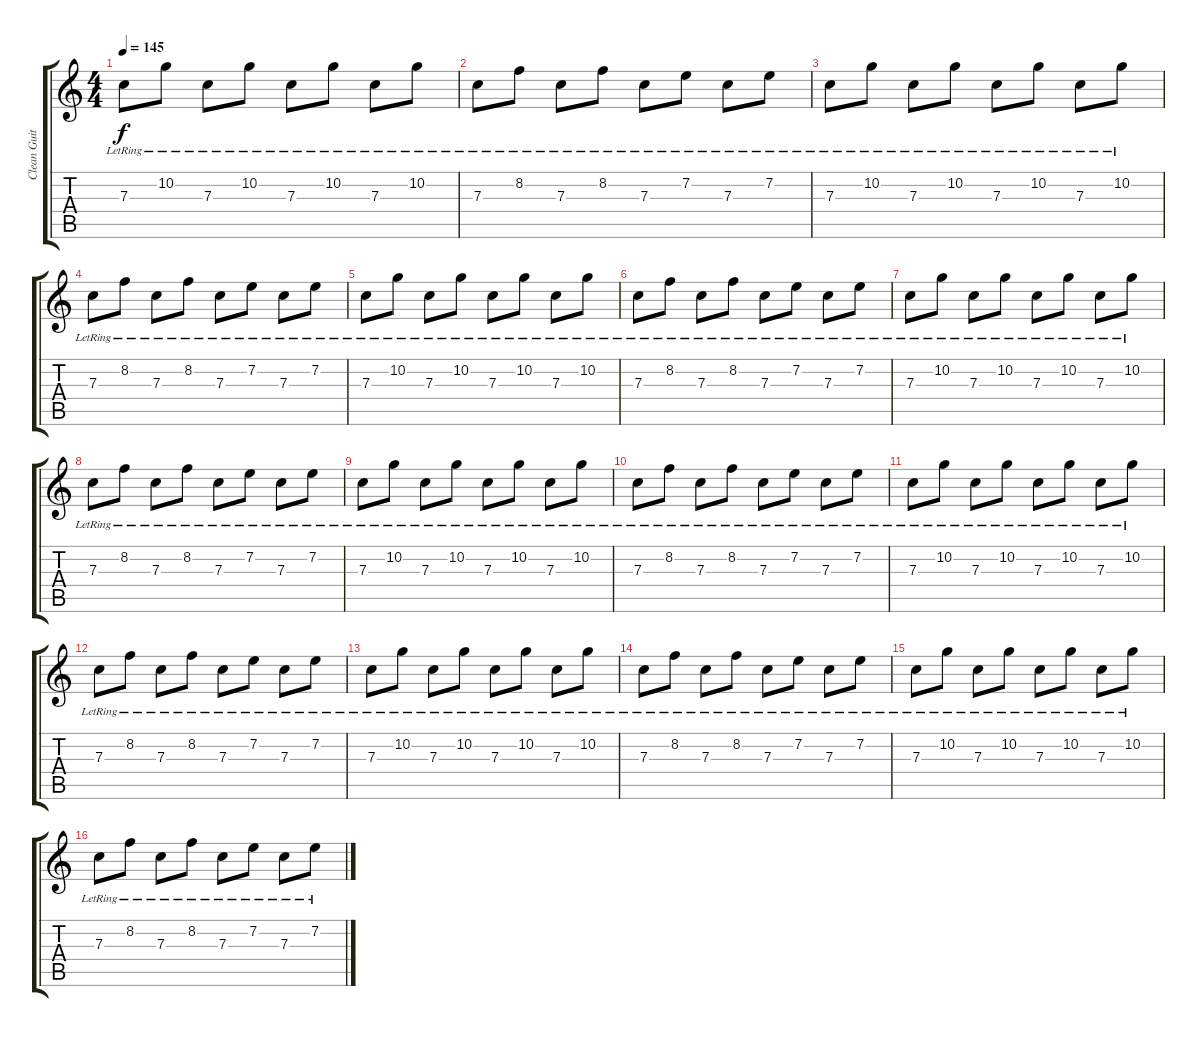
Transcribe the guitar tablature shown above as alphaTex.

\track ("Clean Guitar" "Clean Guit") {instrument electricguitarclean}
\staff {score tabs}
\tuning (D4 A3 F3 C3 G2 C2) {hide}
\ts (4 4)
\tempo 145
\clef g2
\ks c
7.3{lr}.8{dy f} 10.2{lr}.8 7.3{lr}.8 10.2{lr}.8 7.3{lr}.8 10.2{lr}.8 7.3{lr}.8 10.2{lr}.8 |
7.3{lr}.8 8.2{lr}.8 7.3{lr}.8 8.2{lr}.8 7.3{lr}.8 7.2{lr}.8 7.3{lr}.8 7.2{lr}.8 |
7.3{lr}.8 10.2{lr}.8 7.3{lr}.8 10.2{lr}.8 7.3{lr}.8 10.2{lr}.8 7.3{lr}.8 10.2{lr}.8 |
7.3{lr}.8 8.2{lr}.8 7.3{lr}.8 8.2{lr}.8 7.3{lr}.8 7.2{lr}.8 7.3{lr}.8 7.2{lr}.8 |
7.3{lr}.8{volume 3} 10.2{lr}.8 7.3{lr}.8 10.2{lr}.8 7.3{lr}.8 10.2{lr}.8 7.3{lr}.8 10.2{lr}.8 |
7.3{lr}.8 8.2{lr}.8 7.3{lr}.8 8.2{lr}.8 7.3{lr}.8 7.2{lr}.8 7.3{lr}.8 7.2{lr}.8 |
7.3{lr}.8 10.2{lr}.8 7.3{lr}.8 10.2{lr}.8 7.3{lr}.8 10.2{lr}.8 7.3{lr}.8 10.2{lr}.8 |
7.3{lr}.8 8.2{lr}.8 7.3{lr}.8 8.2{lr}.8 7.3{lr}.8 7.2{lr}.8 7.3{lr}.8 7.2{lr}.8 |
7.3{lr}.8 10.2{lr}.8 7.3{lr}.8 10.2{lr}.8 7.3{lr}.8 10.2{lr}.8 7.3{lr}.8 10.2{lr}.8 |
7.3{lr}.8 8.2{lr}.8 7.3{lr}.8 8.2{lr}.8 7.3{lr}.8 7.2{lr}.8 7.3{lr}.8 7.2{lr}.8 |
7.3{lr}.8 10.2{lr}.8 7.3{lr}.8 10.2{lr}.8 7.3{lr}.8 10.2{lr}.8 7.3{lr}.8 10.2{lr}.8 |
7.3{lr}.8 8.2{lr}.8 7.3{lr}.8 8.2{lr}.8 7.3{lr}.8 7.2{lr}.8 7.3{lr}.8 7.2{lr}.8 |
7.3{lr}.8 10.2{lr}.8 7.3{lr}.8 10.2{lr}.8 7.3{lr}.8 10.2{lr}.8 7.3{lr}.8 10.2{lr}.8 |
7.3{lr}.8 8.2{lr}.8 7.3{lr}.8 8.2{lr}.8 7.3{lr}.8 7.2{lr}.8 7.3{lr}.8 7.2{lr}.8 |
7.3{lr}.8 10.2{lr}.8 7.3{lr}.8 10.2{lr}.8 7.3{lr}.8 10.2{lr}.8 7.3{lr}.8 10.2{lr}.8 |
7.3{lr}.8 8.2{lr}.8 7.3{lr}.8 8.2{lr}.8 7.3{lr}.8 7.2{lr}.8 7.3{lr}.8 7.2{lr}.8
